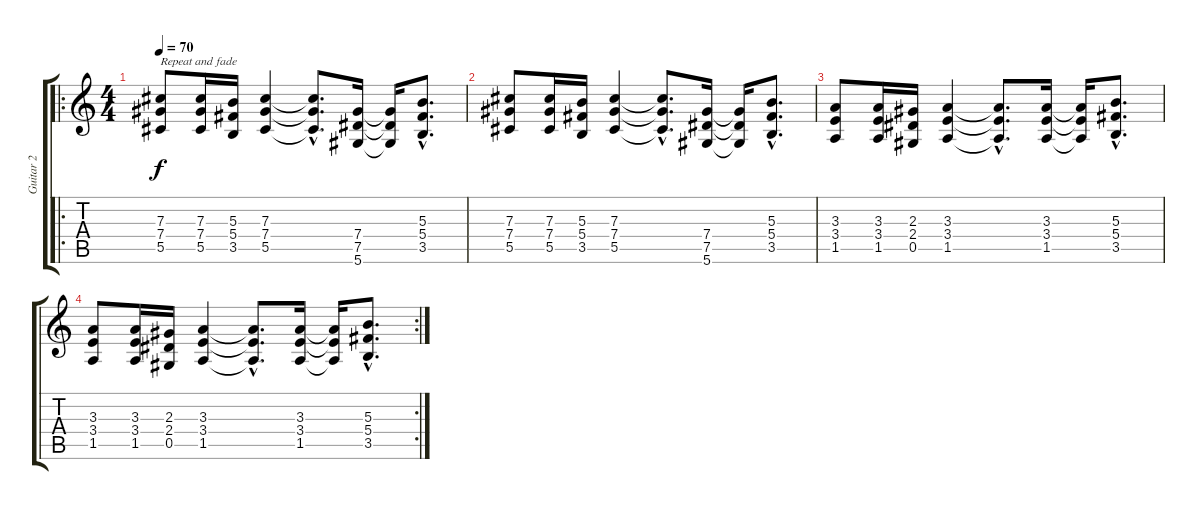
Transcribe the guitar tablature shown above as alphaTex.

\track ("Guitar 2" "Guitar 2") {instrument acousticguitarsteel}
\staff {score tabs}
\tuning (Eb4 Bb3 Gb3 Db3 Ab2 Eb2) {hide}
\ro
\ts (4 4)
\tempo 70
\clef g2
\ks c
(7.3 7.4 5.5).8{txt "Repeat and fade" dy f} (7.3 7.4 5.5).16 (5.3 5.4 3.5).16 (7.3 7.4 5.5).4 (7.3{hac t} 7.4{hac t} 5.5{hac t}).8{d} (7.4 7.5 5.6).16 (7.4{t} 7.5{t} 5.6{t}).16 (5.3{hac} 5.4{hac} 3.5{hac}).8{d} |
(7.3 7.4 5.5).8 (7.3 7.4 5.5).16 (5.3 5.4 3.5).16 (7.3 7.4 5.5).4 (7.3{hac t} 7.4{hac t} 5.5{hac t}).8{d} (7.4 7.5 5.6).16 (7.4{t} 7.5{t} 5.6{t}).16 (5.3{hac} 5.4{hac} 3.5{hac}).8{d} |
(3.3 3.4 1.5).8 (3.3 3.4 1.5).16 (2.3 2.4 0.5).16 (3.3 3.4 1.5).4 (3.3{hac t} 3.4{hac t} 1.5{hac t}).8{d} (3.3 3.4 1.5).16 (3.3{t} 3.4{t} 1.5{t}).16 (5.3{hac} 5.4{hac} 3.5{hac}).8{d} |
\rc 2
(3.3 3.4 1.5).8 (3.3 3.4 1.5).16 (2.3 2.4 0.5).16 (3.3 3.4 1.5).4 (3.3{hac t} 3.4{hac t} 1.5{hac t}).8{d} (3.3 3.4 1.5).16 (3.3{t} 3.4{t} 1.5{t}).16 (5.3{hac} 5.4{hac} 3.5{hac}).8{d}
